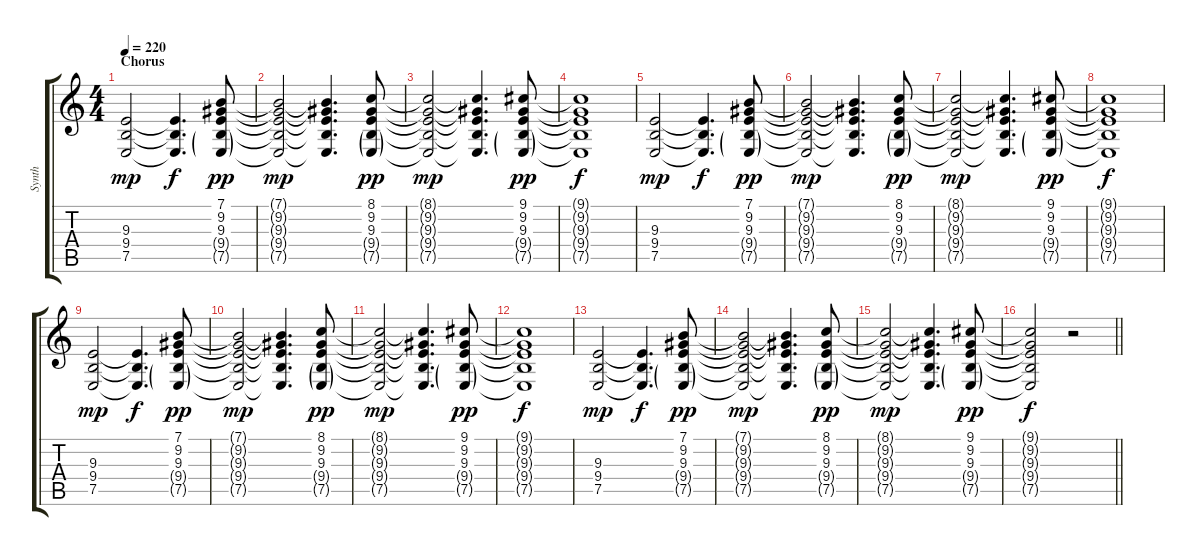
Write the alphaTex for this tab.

\track ("Synth" "Synth") {instrument lead2sawtooth}
\staff {score tabs}
\tuning (E4 B3 G3 D3 A2 E2) {hide}
\ts (4 4)
\section ("" "Chorus")
\tempo 220
\clef g2
\ks c
(9.3 9.4 7.5).2{dy mp} (9.3{t} 9.4{t} 7.5{t}).4{d dy f} (7.1 9.2 9.3 9.4{g} 7.5{g}).8{dy pp} |
(7.1{t} 9.2{t} 9.3{t} 9.4{t} 7.5{t}).2{dy mp} (7.1{t} 9.2{t} 9.3{t} 9.4{t} 7.5{t}).4{d} (8.1 9.2 9.3 9.4{g} 7.5{g}).8{dy pp} |
(8.1{t} 9.2{t} 9.3{t} 9.4{t} 7.5{t}).2{dy mp} (8.1{t} 9.2{t} 9.3{t} 9.4{t} 7.5{t}).4{d} (9.1 9.2 9.3 9.4{g} 7.5{g}).8{dy pp} |
(9.1{t} 9.2{t} 9.3{t} 9.4{t} 7.5{t}).1{dy f} |
(9.3 9.4 7.5).2{dy mp} (9.3{t} 9.4{t} 7.5{t}).4{d dy f} (7.1 9.2 9.3 9.4{g} 7.5{g}).8{dy pp} |
(7.1{t} 9.2{t} 9.3{t} 9.4{t} 7.5{t}).2{dy mp} (7.1{t} 9.2{t} 9.3{t} 9.4{t} 7.5{t}).4{d} (8.1 9.2 9.3 9.4{g} 7.5{g}).8{dy pp} |
(8.1{t} 9.2{t} 9.3{t} 9.4{t} 7.5{t}).2{dy mp} (8.1{t} 9.2{t} 9.3{t} 9.4{t} 7.5{t}).4{d} (9.1 9.2 9.3 9.4{g} 7.5{g}).8{dy pp} |
(9.1{t} 9.2{t} 9.3{t} 9.4{t} 7.5{t}).1{dy f} |
(9.3 9.4 7.5).2{dy mp} (9.3{t} 9.4{t} 7.5{t}).4{d dy f} (7.1 9.2 9.3 9.4{g} 7.5{g}).8{dy pp} |
(7.1{t} 9.2{t} 9.3{t} 9.4{t} 7.5{t}).2{dy mp} (7.1{t} 9.2{t} 9.3{t} 9.4{t} 7.5{t}).4{d} (8.1 9.2 9.3 9.4{g} 7.5{g}).8{dy pp} |
(8.1{t} 9.2{t} 9.3{t} 9.4{t} 7.5{t}).2{dy mp} (8.1{t} 9.2{t} 9.3{t} 9.4{t} 7.5{t}).4{d} (9.1 9.2 9.3 9.4{g} 7.5{g}).8{dy pp} |
(9.1{t} 9.2{t} 9.3{t} 9.4{t} 7.5{t}).1{dy f} |
(9.3 9.4 7.5).2{dy mp} (9.3{t} 9.4{t} 7.5{t}).4{d dy f} (7.1 9.2 9.3 9.4{g} 7.5{g}).8{dy pp} |
(7.1{t} 9.2{t} 9.3{t} 9.4{t} 7.5{t}).2{dy mp} (7.1{t} 9.2{t} 9.3{t} 9.4{t} 7.5{t}).4{d} (8.1 9.2 9.3 9.4{g} 7.5{g}).8{dy pp} |
(8.1{t} 9.2{t} 9.3{t} 9.4{t} 7.5{t}).2{dy mp} (8.1{t} 9.2{t} 9.3{t} 9.4{t} 7.5{t}).4{d} (9.1 9.2 9.3 9.4{g} 7.5{g}).8{dy pp} |
\barLineRight lightlight
(9.1{t} 9.2{t} 9.3{t} 9.4{t} 7.5{t}).2{dy f} r.2
